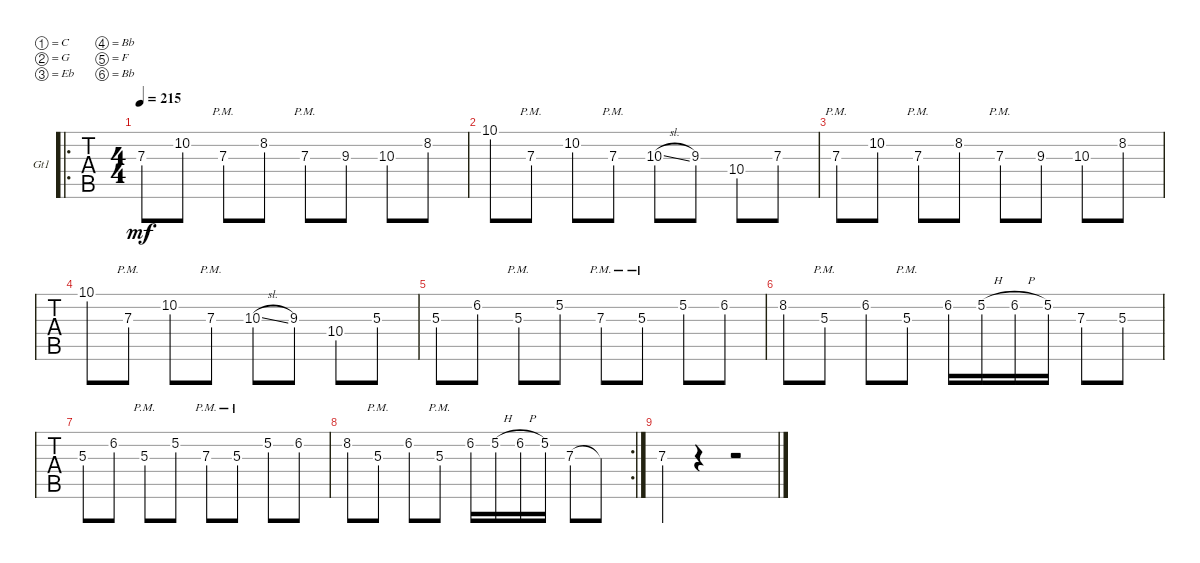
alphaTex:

\defaultSystemsLayout 4
\bracketExtendMode groupsimilarinstruments
\firstSystemTrackNameOrientation horizontal
\otherSystemsTrackNameOrientation horizontal
\track ("Guitar 1" "Gt1") {instrument distortionguitar}
\staff {tabs}
\tuning (C4 G3 Eb3 Bb2 F2 Bb1)
\ro
\ts (4 4)
\tempo 215
\clef g2
\ks c
7.3{t}.8{dy mf} 10.2.8 7.3{pm}.8 8.2.8 7.3{pm}.8 9.3.8 10.3.8 8.2.8 |
10.1.8 7.3{pm}.8 10.2.8 7.3{pm}.8 10.3{sl}.8 9.3.8 10.4.8 7.3.8 |
7.3{pm}.8 10.2.8 7.3{pm}.8 8.2.8 7.3{pm}.8 9.3.8 10.3.8 8.2.8 |
10.1.8 7.3{pm}.8 10.2.8 7.3{pm}.8 10.3{sl}.8 9.3.8 10.4.8 5.3.8 |
5.3.8 6.2.8 5.3{pm}.8 5.2.8 7.3{pm}.8 5.3{pm}.8 5.2.8 6.2.8 |
8.2.8 5.3{pm}.8 6.2.8 5.3{pm}.8 6.2.16 5.2{h}.16{legatoorigin} 6.2{h}.16{legatoorigin} 5.2.16 7.3.8 5.3.8 |
5.3.8 6.2.8 5.3{pm}.8 5.2.8 7.3{pm}.8 5.3{pm}.8 5.2.8 6.2.8 |
\rc 2
8.2.8 5.3{pm}.8 6.2.8 5.3{pm}.8 6.2.16 5.2{h}.16{legatoorigin} 6.2{h}.16{legatoorigin} 5.2.16 7.3.8 7.3{t}.8 |
7.3.4 r.4 r.2
